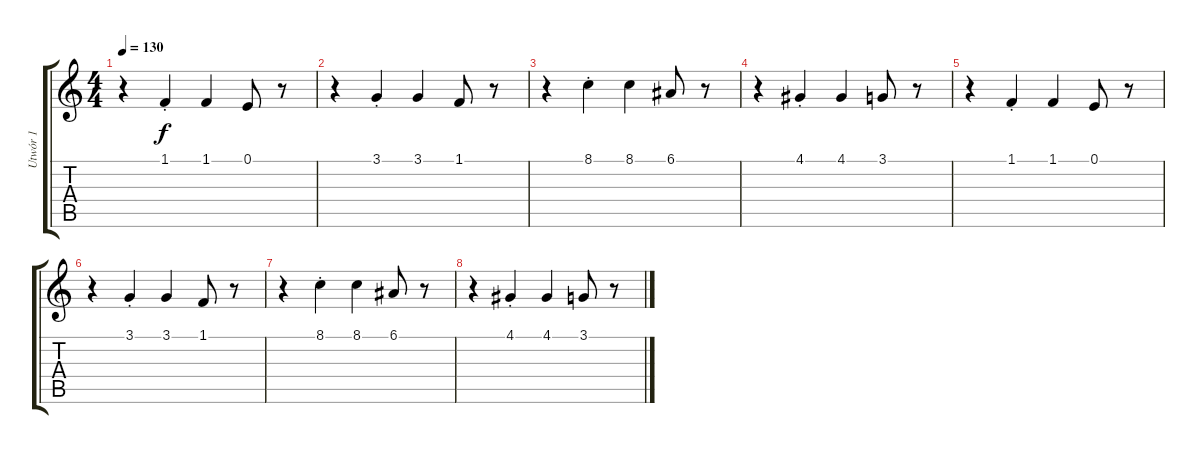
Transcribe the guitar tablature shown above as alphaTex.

\track ("Utwór 1" "Utwór 1") {instrument choiraahs}
\staff {score tabs}
\tuning (E4 B3 G3 D3 A2 E2) {hide}
\ts (4 4)
\tempo 130
\clef g2
\ks c
r.4{dy f} 1.1{st}.4 1.1.4 0.1.8 r.8 |
r.4 3.1{st}.4 3.1.4 1.1.8 r.8 |
r.4 8.1{st}.4 8.1.4 6.1.8 r.8 |
r.4 4.1{st}.4 4.1.4 3.1.8 r.8 |
r.4 1.1{st}.4 1.1.4 0.1.8 r.8 |
r.4 3.1{st}.4 3.1.4 1.1.8 r.8 |
r.4 8.1{st}.4 8.1.4 6.1.8 r.8 |
r.4 4.1{st}.4 4.1.4 3.1.8 r.8
